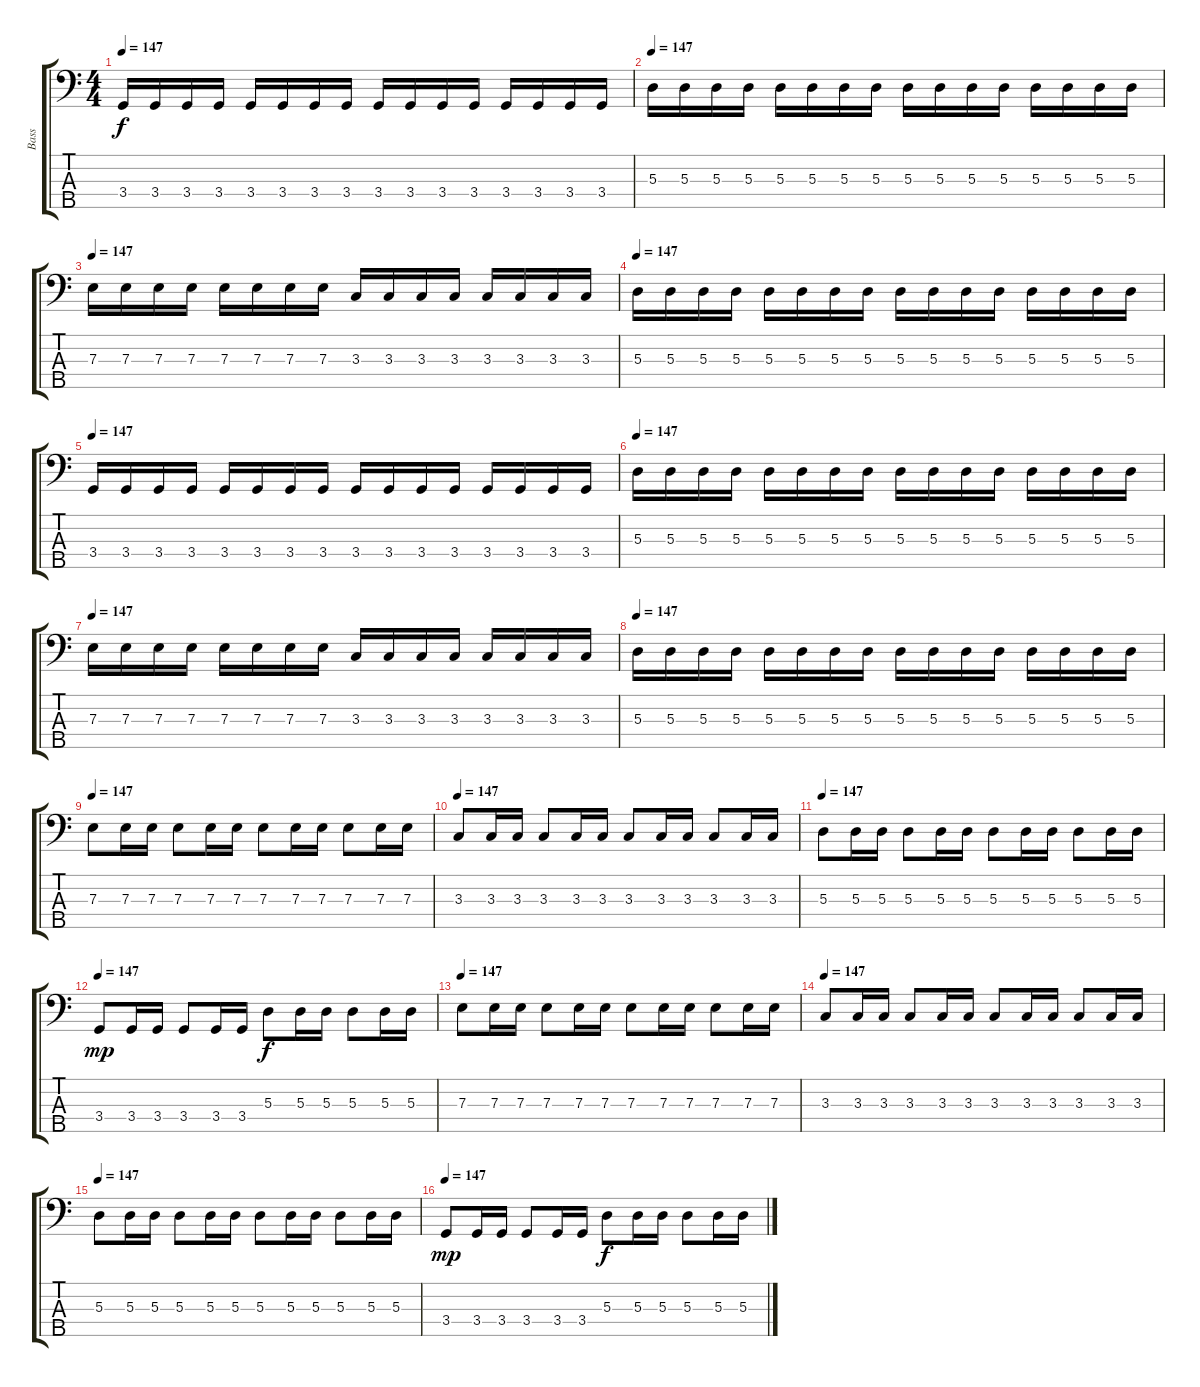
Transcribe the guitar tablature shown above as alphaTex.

\track ("Bass" "Bass") {instrument electricbassfinger}
\staff {score tabs}
\tuning (G2 D2 A1 E1 B0) {hide}
\ts (4 4)
\tempo 147
\clef f4
\ks c
3.4.16{dy f} 3.4.16 3.4.16 3.4.16 3.4.16 3.4.16 3.4.16 3.4.16 3.4.16 3.4.16 3.4.16 3.4.16 3.4.16 3.4.16 3.4.16 3.4.16 |
\tempo 147
5.3.16 5.3.16 5.3.16 5.3.16 5.3.16 5.3.16 5.3.16 5.3.16 5.3.16 5.3.16 5.3.16 5.3.16 5.3.16 5.3.16 5.3.16 5.3.16 |
\tempo 147
7.3.16 7.3.16 7.3.16 7.3.16 7.3.16 7.3.16 7.3.16 7.3.16 3.3.16 3.3.16 3.3.16 3.3.16 3.3.16 3.3.16 3.3.16 3.3.16 |
\tempo 147
5.3.16 5.3.16 5.3.16 5.3.16 5.3.16 5.3.16 5.3.16 5.3.16 5.3.16 5.3.16 5.3.16 5.3.16 5.3.16 5.3.16 5.3.16 5.3.16 |
\tempo 147
3.4.16 3.4.16 3.4.16 3.4.16 3.4.16 3.4.16 3.4.16 3.4.16 3.4.16 3.4.16 3.4.16 3.4.16 3.4.16 3.4.16 3.4.16 3.4.16 |
\tempo 147
5.3.16 5.3.16 5.3.16 5.3.16 5.3.16 5.3.16 5.3.16 5.3.16 5.3.16 5.3.16 5.3.16 5.3.16 5.3.16 5.3.16 5.3.16 5.3.16 |
\tempo 147
7.3.16 7.3.16 7.3.16 7.3.16 7.3.16 7.3.16 7.3.16 7.3.16 3.3.16 3.3.16 3.3.16 3.3.16 3.3.16 3.3.16 3.3.16 3.3.16 |
\tempo 147
5.3.16 5.3.16 5.3.16 5.3.16 5.3.16 5.3.16 5.3.16 5.3.16 5.3.16 5.3.16 5.3.16 5.3.16 5.3.16 5.3.16 5.3.16 5.3.16 |
\tempo 147
7.3.8 7.3.16 7.3.16 7.3.8 7.3.16 7.3.16 7.3.8 7.3.16 7.3.16 7.3.8 7.3.16 7.3.16 |
\tempo 147
3.3.8 3.3.16 3.3.16 3.3.8 3.3.16 3.3.16 3.3.8 3.3.16 3.3.16 3.3.8 3.3.16 3.3.16 |
\tempo 147
5.3.8 5.3.16 5.3.16 5.3.8 5.3.16 5.3.16 5.3.8 5.3.16 5.3.16 5.3.8 5.3.16 5.3.16 |
\tempo 147
3.4.8{dy mp} 3.4.16 3.4.16 3.4.8 3.4.16 3.4.16 5.3.8{dy f} 5.3.16 5.3.16 5.3.8 5.3.16 5.3.16 |
\tempo 147
7.3.8 7.3.16 7.3.16 7.3.8 7.3.16 7.3.16 7.3.8 7.3.16 7.3.16 7.3.8 7.3.16 7.3.16 |
\tempo 147
3.3.8 3.3.16 3.3.16 3.3.8 3.3.16 3.3.16 3.3.8 3.3.16 3.3.16 3.3.8 3.3.16 3.3.16 |
\tempo 147
5.3.8 5.3.16 5.3.16 5.3.8 5.3.16 5.3.16 5.3.8 5.3.16 5.3.16 5.3.8 5.3.16 5.3.16 |
\tempo 147
3.4.8{dy mp} 3.4.16 3.4.16 3.4.8 3.4.16 3.4.16 5.3.8{dy f} 5.3.16 5.3.16 5.3.8 5.3.16 5.3.16
